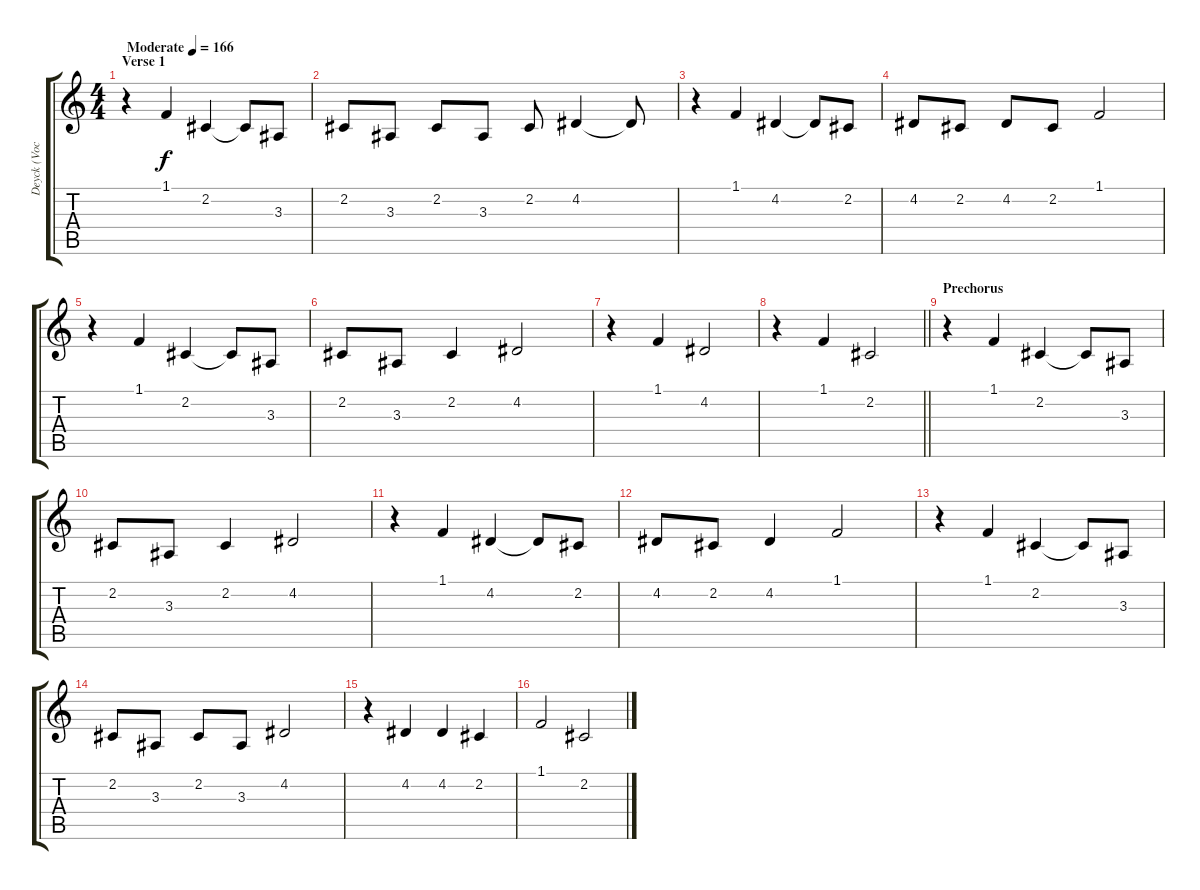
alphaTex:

\track ("Deyck (Vocals)" "Deyck (Voc") {instrument lead2sawtooth}
\staff {score tabs}
\tuning (E4 B3 G3 D3 A2 E2) {hide}
\ts (4 4)
\section ("" "Verse 1")
\tempo (166 "Moderate")
\clef g2
\ks c
r.4{dy f instrument lead2sawtooth} 1.1.4 2.2.4 2.2{t}.8 3.3.8 |
2.2.8 3.3.8 2.2.8 3.3.8 2.2.8 4.2.4 4.2{t}.8 |
r.4 1.1.4 4.2.4 4.2{t}.8 2.2.8 |
4.2.8 2.2.8 4.2.8 2.2.8 1.1.2 |
r.4 1.1.4 2.2.4 2.2{t}.8 3.3.8 |
2.2.8 3.3.8 2.2.4 4.2.2 |
r.4 1.1.4 4.2.2 |
\barLineRight lightlight
r.4 1.1.4 2.2.2 |
\section ("" "Prechorus")
r.4 1.1.4 2.2.4 2.2{t}.8 3.3.8 |
2.2.8 3.3.8 2.2.4 4.2.2 |
r.4 1.1.4 4.2.4 4.2{t}.8 2.2.8 |
4.2.8 2.2.8 4.2.4 1.1.2 |
r.4 1.1.4 2.2.4 2.2{t}.8 3.3.8 |
2.2.8 3.3.8 2.2.8 3.3.8 4.2.2 |
r.4 4.2.4 4.2.4 2.2.4 |
1.1.2 2.2.2
